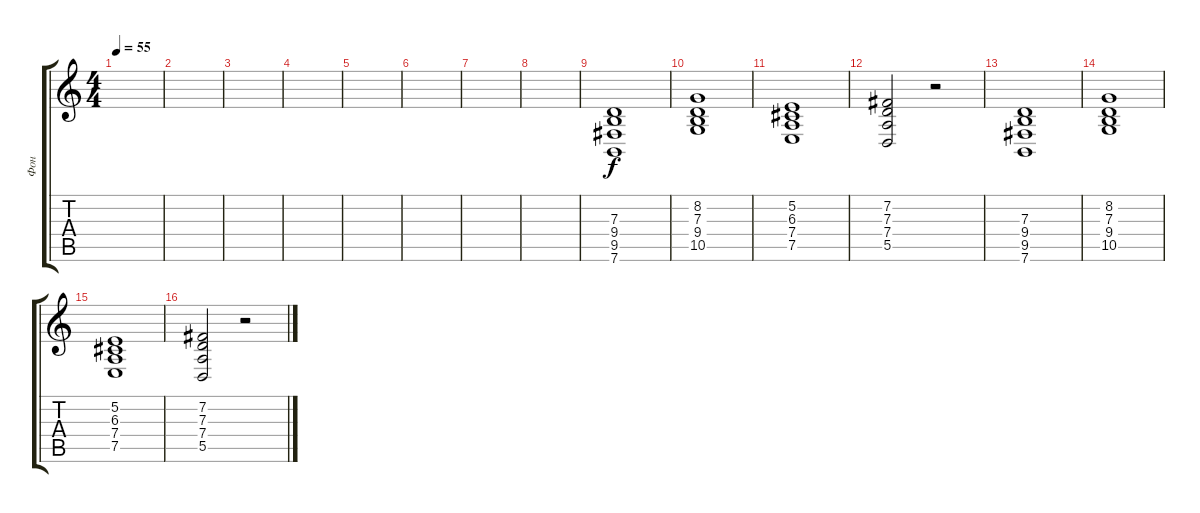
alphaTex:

\track ("Фон" "Фон") {instrument percussiveorgan}
\staff {score tabs}
\tuning (E4 B3 G3 D3 A2 E2) {hide}
\ts (4 4)
\tempo 55
\clef g2
\ks c
|
|
|
|
|
|
|
|
(7.3 9.4 9.5 7.6).1 |
(8.2 7.3 9.4 10.5).1 |
(5.2 6.3 7.4 7.5).1 |
(7.2 7.3 7.4 5.5).2 r.2 |
(7.3 9.4 9.5 7.6).1 |
(8.2 7.3 9.4 10.5).1 |
(5.2 6.3 7.4 7.5).1 |
(7.2 7.3 7.4 5.5).2 r.2
